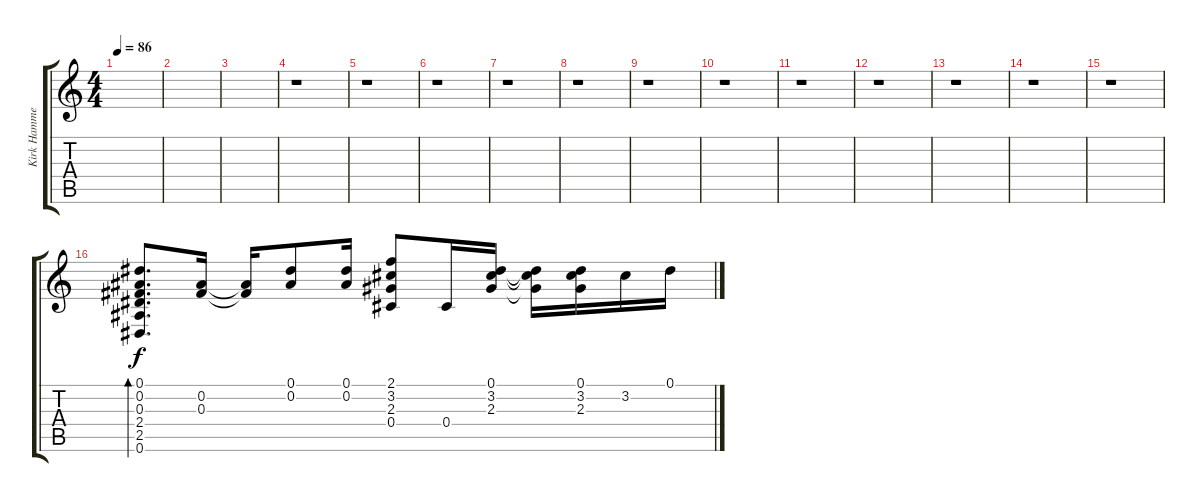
\track ("Kirk Hammett (clean)" "Kirk Hamme") {instrument electricguitarclean}
\staff {score tabs}
\tuning (Eb4 Bb3 Gb3 Db3 Ab2 Eb2) {hide}
\ts (4 4)
\tempo 86
\clef g2
\ks c
|
|
|
r.1 |
r.1 |
r.1 |
r.1 |
r.1 |
r.1 |
r.1 |
r.1 |
r.1 |
r.1 |
r.1 |
r.1 |
(0.1 0.2 0.3 2.4 2.5 0.6).8{d bd 60} (0.2 0.3).16 (0.2{t} 0.3{t}).16 (0.1 0.2).8 (0.1 0.2).16 (2.1 3.2 2.3 0.4).8 0.4.16 (0.1 3.2 2.3).16 (0.1{t} 3.2{t} 2.3{t}).16 (0.1 3.2 2.3).16 3.2.16 0.1.16
